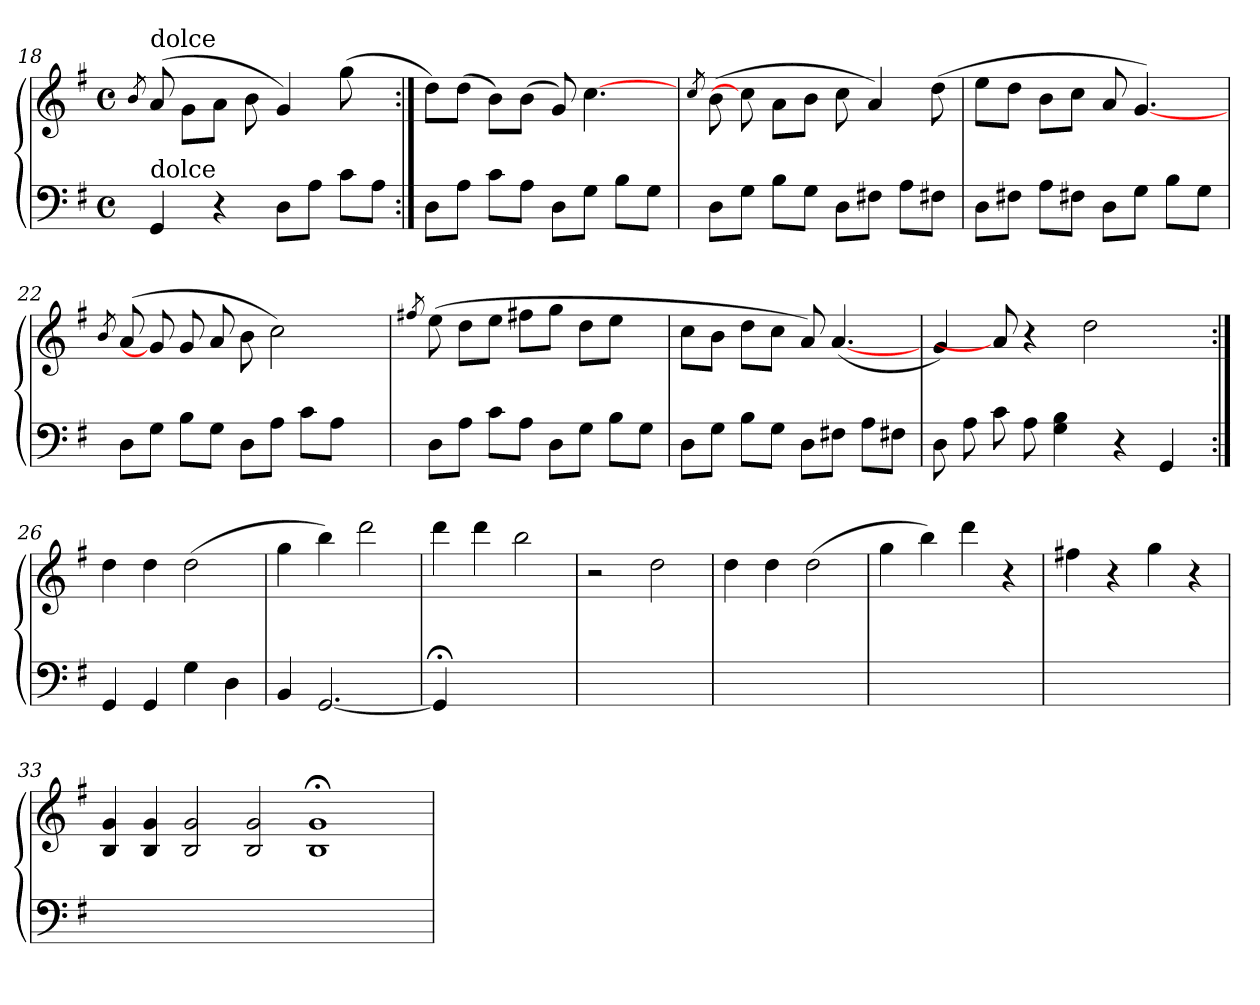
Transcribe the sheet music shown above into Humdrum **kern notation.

**kern	**kern	**dynam
*part1	*part1	*part1
*staff2	*staff1	*staff1/2
*clefF4	*	*
*k[f#]	*k[f#]	*
*G:	*G:	*
*M4/4	*M4/4	*
*met(c)	*met(c)	*
=18	=18	=18
.	8qb	.
!	!LO:TX:a:t=dolce	!
!LO:TX:a:t=dolce	!	!
4GG	(8a	.
.	8g\L	.
4r	8a\J	.
.	8b	.
8D\L	4g)	.
8A\J	.	.
8c\L	(8gg	.
8A\J	8ryy	.
=19:|!	=19:|!	=19:|!
8D\L	8dd\L)	.
8A\J	(8dd\J	.
8c\L	8b\L)	.
8A\J	(8b\J	.
8D\L	8g)	.
8G\J	[4.cc	.
8B\L	.	.
8G\J	.	.
=20	=20	=20
.	8qcc	.
8D\L	(8b	.
8G\J	8cc]	.
8B\L	8a\L	.
8G\J	8b\J	.
8D\L	8cc	.
8F#X\J	4a)	.
8A\L	.	.
8F#X\J	(8dd	.
=21	=21	=21
8D\L	8ee\L	.
8F#X\J	8dd\J	.
8A\L	8b\L	.
8F#X\J	8cc\J	.
8D\L	8a	.
8G\J	[4.g)	.
8B\L	.	.
8G\J	.	.
=22	=22	=22
.	8qb	.
8D\L	(8a	.
8G\J	8g]	.
8B\L	8g	.
8G\J	8a	.
8D\L	8b	.
8A\J	2cc)	.
8c\L	.	.
8A\J	.	.
8ryy	.	.
=23	=23	=23
.	8qff#X	.
8D\L	(8ee	.
8A\J	8dd\L	.
8c\L	8ee\J	.
8A\J	8ff#X\L	.
8D\L	8gg\J	.
8G\J	8dd\L	.
8B\L	8ee\J	.
8G\J	8ryy	.
=24	=24	=24
8D\L	8cc\L	.
8G\J	8b\J	.
8B\L	8dd\L	.
8G\J	8cc\J	.
8D\L	8a)	.
8F#X\J	([4.a	.
8A\L	.	.
8F#X\J	.	.
=25	=25	=25
*	*^	*
8D	4g)	2ryy	.
8A	.	.	.
8c	8a]	.	.
8A	4r	.	.
!	!	!	!LO:DY:b=2
!	!	!	!LO:DY:n=1:b
4G 4B	.	2.ryy	mf mf
.	2dd	.	.
4r	.	.	.
4GG	.	.	.
.	8ryy	.	.
*	*v	*v	*
=26:|!	=26:|!	=26:|!
4GG	4dd	.
4GG	4dd	.
4G	(2dd	.
4D	.	.
=27	=27	=27
4BB	4gg	.
[2.GG	4bb)	.
.	2ddd	.
=28	=28	=28
4GG;]	4ddd	.
2.ryy	4ddd	.
.	2bb	.
=29	=29	=29
1ryy	2r	.
.	2dd	.
=30	=30	=30
1ryy	4dd	.
.	4dd	.
.	(2dd	.
=31	=31	=31
1ryy	4gg	.
.	4bb)	.
.	4ddd	.
.	4r	.
=32	=32	=32
1ryy	4ff#X	.
.	4r	.
.	4gg	.
.	4r	.
=33	=33	=33
0ryy	4g 4B	.
.	4g 4B	.
.	2g 2B	.
.	2g 2B	.
.	1g; 1B;	.
2ryy	.	.
=	=	=
*-	*-	*-
